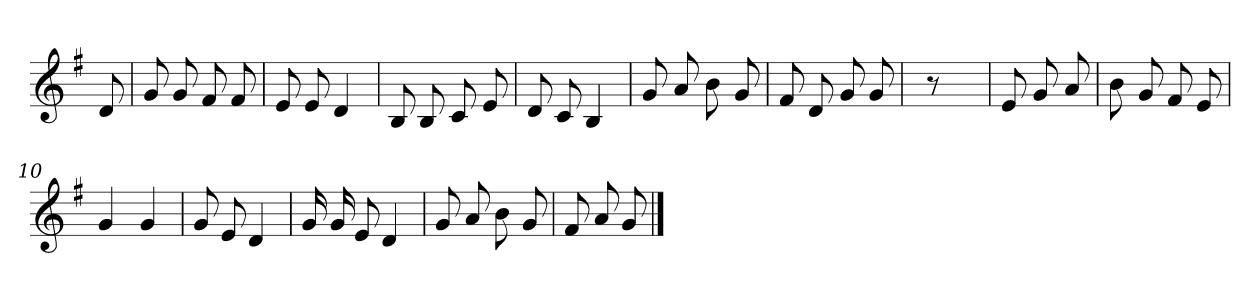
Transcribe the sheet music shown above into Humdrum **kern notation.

**kern
*part1
*staff1
*clefG2
*k[f#]
*G:
=
8d
=1
8g
8g
8f#
8f#
=2
8e
8e
4d
=3
8B
8B
8c
8e
=4
8d
8c
4B
=5
8g
8a
8b
8g
=6
8f#
8d
8g
8g
=7
8r
=8
8e
8g
8a
=9
8b
8g
8f#
8e
=10
4g
4g
=11
8g
8e
4d
=12
16g
16g
8e
4d
=13
8g
8a
8b
8g
=14
8f#
8a
8g
==
*-
